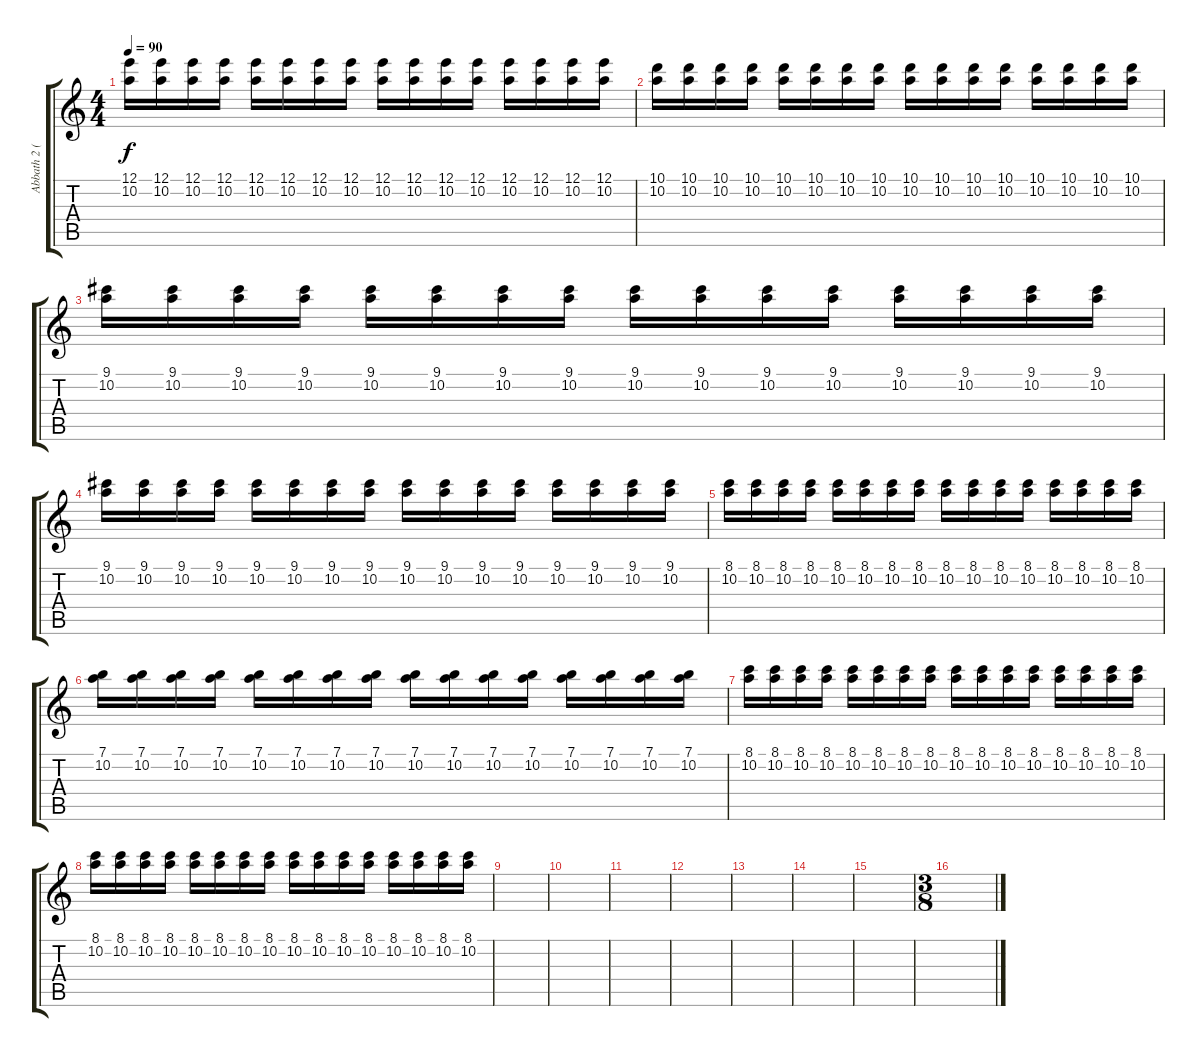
\track ("Abbath 2 (Studio Guitar)" "Abbath 2 (") {instrument distortionguitar}
\staff {score tabs}
\tuning (E4 B3 G3 D3 A2 E2) {hide}
\ts (4 4)
\tempo 90
\clef g2
\ks c
(12.1 10.2).16{dy f} (12.1 10.2).16 (12.1 10.2).16 (12.1 10.2).16 (12.1 10.2).16 (12.1 10.2).16 (12.1 10.2).16 (12.1 10.2).16 (12.1 10.2).16 (12.1 10.2).16 (12.1 10.2).16 (12.1 10.2).16 (12.1 10.2).16 (12.1 10.2).16 (12.1 10.2).16 (12.1 10.2).16 |
(10.1 10.2).16 (10.1 10.2).16 (10.1 10.2).16 (10.1 10.2).16 (10.1 10.2).16 (10.1 10.2).16 (10.1 10.2).16 (10.1 10.2).16 (10.1 10.2).16 (10.1 10.2).16 (10.1 10.2).16 (10.1 10.2).16 (10.1 10.2).16 (10.1 10.2).16 (10.1 10.2).16 (10.1 10.2).16 |
(9.1 10.2).16 (9.1 10.2).16 (9.1 10.2).16 (9.1 10.2).16 (9.1 10.2).16 (9.1 10.2).16 (9.1 10.2).16 (9.1 10.2).16 (9.1 10.2).16 (9.1 10.2).16 (9.1 10.2).16 (9.1 10.2).16 (9.1 10.2).16 (9.1 10.2).16 (9.1 10.2).16 (9.1 10.2).16 |
(9.1 10.2).16 (9.1 10.2).16 (9.1 10.2).16 (9.1 10.2).16 (9.1 10.2).16 (9.1 10.2).16 (9.1 10.2).16 (9.1 10.2).16 (9.1 10.2).16 (9.1 10.2).16 (9.1 10.2).16 (9.1 10.2).16 (9.1 10.2).16 (9.1 10.2).16 (9.1 10.2).16 (9.1 10.2).16 |
(8.1 10.2).16 (8.1 10.2).16 (8.1 10.2).16 (8.1 10.2).16 (8.1 10.2).16 (8.1 10.2).16 (8.1 10.2).16 (8.1 10.2).16 (8.1 10.2).16 (8.1 10.2).16 (8.1 10.2).16 (8.1 10.2).16 (8.1 10.2).16 (8.1 10.2).16 (8.1 10.2).16 (8.1 10.2).16 |
(7.1 10.2).16 (7.1 10.2).16 (7.1 10.2).16 (7.1 10.2).16 (7.1 10.2).16 (7.1 10.2).16 (7.1 10.2).16 (7.1 10.2).16 (7.1 10.2).16 (7.1 10.2).16 (7.1 10.2).16 (7.1 10.2).16 (7.1 10.2).16 (7.1 10.2).16 (7.1 10.2).16 (7.1 10.2).16 |
(8.1 10.2).16 (8.1 10.2).16 (8.1 10.2).16 (8.1 10.2).16 (8.1 10.2).16 (8.1 10.2).16 (8.1 10.2).16 (8.1 10.2).16 (8.1 10.2).16 (8.1 10.2).16 (8.1 10.2).16 (8.1 10.2).16 (8.1 10.2).16 (8.1 10.2).16 (8.1 10.2).16 (8.1 10.2).16 |
(8.1 10.2).16 (8.1 10.2).16 (8.1 10.2).16 (8.1 10.2).16 (8.1 10.2).16 (8.1 10.2).16 (8.1 10.2).16 (8.1 10.2).16 (8.1 10.2).16 (8.1 10.2).16 (8.1 10.2).16 (8.1 10.2).16 (8.1 10.2).16 (8.1 10.2).16 (8.1 10.2).16 (8.1 10.2).16 |
|
|
|
|
|
|
|
\ts (3 8)
